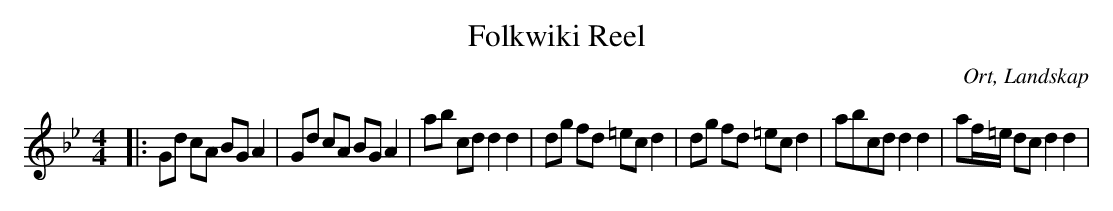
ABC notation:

X:1
T:Folkwiki Reel
O:Ort, Landskap
M:4/4
L:1/16
K:Gm
|: G2d2 c2A2 B2G2 A4 | G2d2 c2A2 B2G2 A4 | a2b2 c2d2 d4 d4 | d2g2 f2d2 =e2c2 d4 | d2g2 f2d2 =e2c2 d4 | a2b2c2d2 d4 d4 | a2f=e d2c2 d4 d4|
